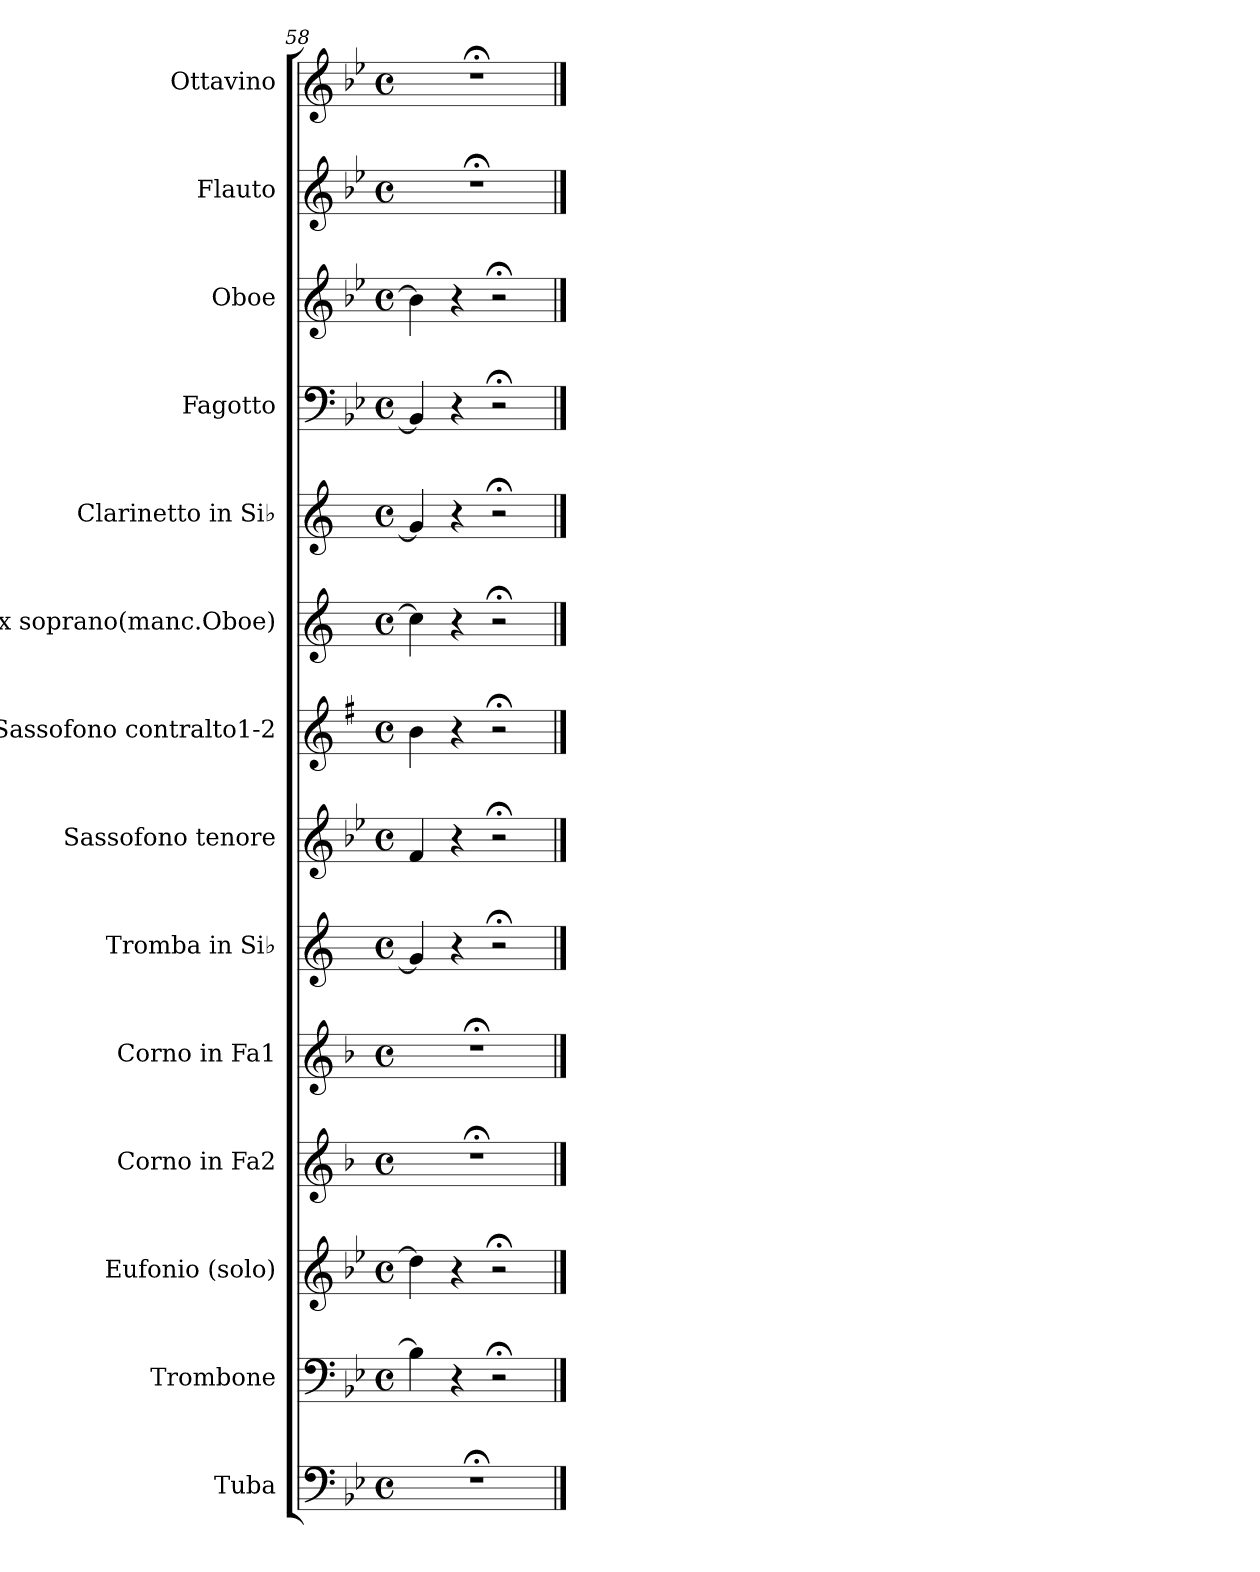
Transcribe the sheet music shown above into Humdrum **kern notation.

**kern	**kern	**kern	**kern	**kern	**kern	**kern	**kern	**kern	**kern	**kern	**kern	**kern	**kern
*part14	*part13	*part12	*part11	*part10	*part9	*part8	*part7	*part6	*part5	*part4	*part3	*part2	*part1
*staff14	*staff13	*staff12	*staff11	*staff10	*staff9	*staff8	*staff7	*staff6	*staff5	*staff4	*staff3	*staff2	*staff1
*I"Tuba	*I"Trombone	*I"Eufonio (solo)	*I"Corno in Fa2	*I"Corno in Fa1	*I"Tromba in Si♭	*I"Sassofono tenore	*I"Sassofono contralto1-2	*I"Sax soprano(manc.Oboe)	*I"Clarinetto in Si♭	*I"Fagotto	*I"Oboe	*I"Flauto	*I"Ottavino
*I'Tba.	*I'Trb.	*I'Euf.(solo)	*I'Cor. Fa2	*I'Cor. Fa1	*I'Tr. Si♭	*	*	*I'S.sop.(m.Ob.)	*I'Cl. Si♭	*I'Fag.	*I'Ob.	*I'Fl.	*I'Ott.
*clefF4	*clefF4	*clefG2	*clefG2	*clefG2	*clefG2	*clefG2	*clefG2	*clefG2	*clefG2	*clefF4	*clefG2	*clefG2	*clefG2
*	*	*ITrd8c14	*ITrd4c7	*ITrd4c7	*ITrd1c2	*ITrd8c14	*ITrd5c9	*ITrd1c2	*ITrd1c2	*	*	*	*ITrd-7c-12
*k[b-e-]	*k[b-e-]	*k[b-e-]	*k[b-e-]	*k[b-e-]	*k[b-e-]	*k[b-e-]	*k[b-e-]	*k[b-e-]	*k[b-e-]	*k[b-e-]	*k[b-e-]	*k[b-e-]	*k[b-e-]
*M4/4	*M4/4	*M4/4	*M4/4	*M4/4	*M4/4	*M4/4	*M4/4	*M4/4	*M4/4	*M4/4	*M4/4	*M4/4	*M4/4
*met(c)	*met(c)	*met(c)	*met(c)	*met(c)	*met(c)	*met(c)	*met(c)	*met(c)	*met(c)	*met(c)	*met(c)	*met(c)	*met(c)
*MM20	*MM20	*MM20	*MM20	*MM20	*MM20	*MM20	*MM20	*MM20	*MM20	*MM20	*MM20	*MM20	*MM20
=58	=58	=58	=58	=58	=58	=58	=58	=58	=58	=58	=58	=58	=58
1r;<	4B-\]	4d\]	1r;<	1r;<	4f/]	4F/	4d\	4b-\]	4f/]	4BB-/]	4b-\]	1r;<	1r;<
.	4r	4r	.	.	4r	4r	4r	4r	4r	4r	4r	.	.
.	2r;<	2r;<	.	.	2r;<	2r;<	2r;<	2r;<	2r;<	2r;<	2r;<	.	.
==	==	==	==	==	==	==	==	==	==	==	==	==	==
*-	*-	*-	*-	*-	*-	*-	*-	*-	*-	*-	*-	*-	*-
